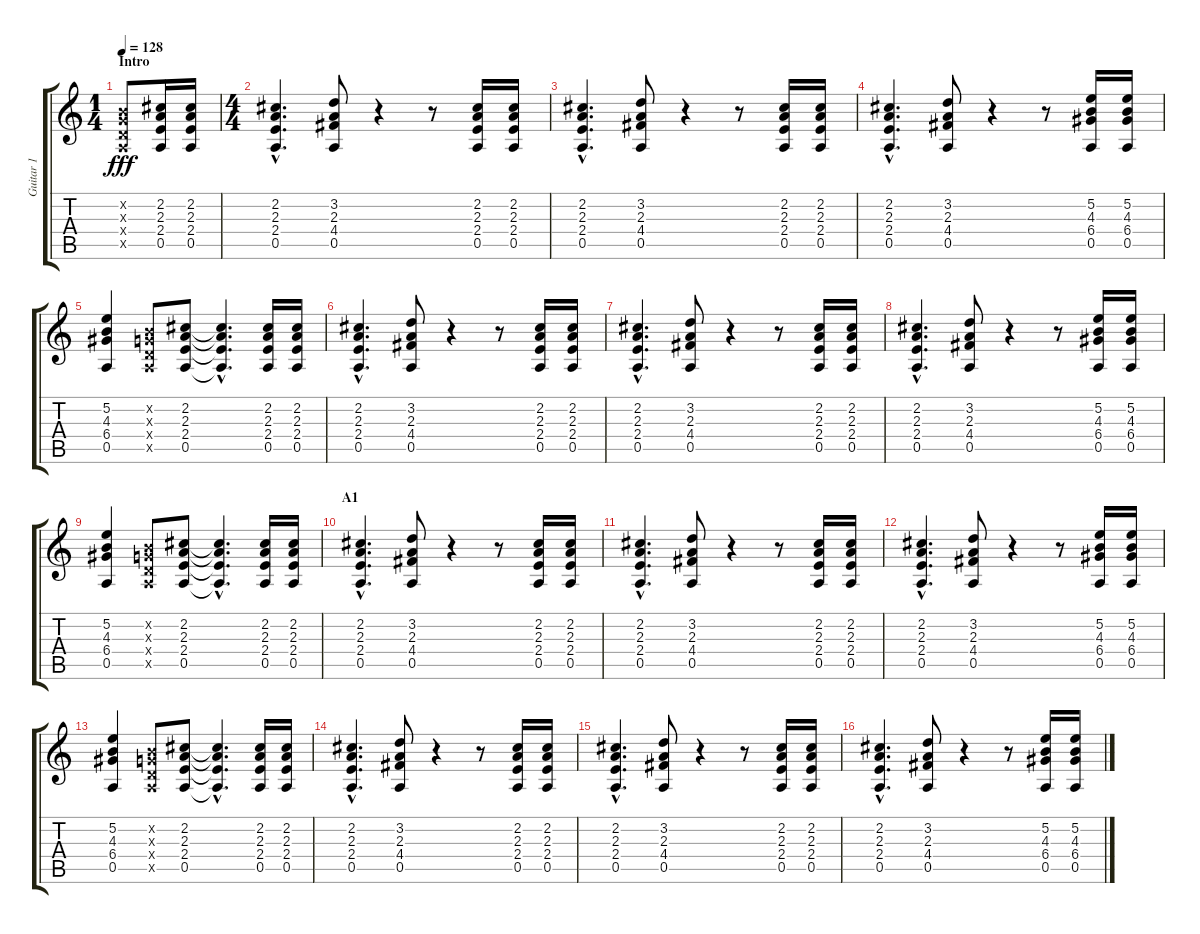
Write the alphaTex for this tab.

\track ("Guitar 1" "Guitar 1") {instrument distortionguitar}
\staff {score tabs}
\tuning (E4 B3 G3 D3 A2 E2) {hide}
\ts (1 4)
\section ("" "Intro")
\tempo 128
\clef g2
\ks c
(0.2{x} 0.3{x} 0.4{x} 0.5{x}).8{dy fff instrument distortionguitar} (2.2 2.3 2.4 0.5).16 (2.2 2.3 2.4 0.5).16 |
\ts (4 4)
(2.2{hac} 2.3{hac} 2.4{hac} 0.5{hac}).4{d} (3.2 2.3 4.4 0.5).8 r.4 r.8 (2.2 2.3 2.4 0.5).16 (2.2 2.3 2.4 0.5).16 |
(2.2{hac} 2.3{hac} 2.4{hac} 0.5{hac}).4{d} (3.2 2.3 4.4 0.5).8 r.4 r.8 (2.2 2.3 2.4 0.5).16 (2.2 2.3 2.4 0.5).16 |
(2.2{hac} 2.3{hac} 2.4{hac} 0.5{hac}).4{d} (3.2 2.3 4.4 0.5).8 r.4 r.8 (5.2 4.3 6.4 0.5).16 (5.2 4.3 6.4 0.5).16 |
(5.2 4.3 6.4 0.5).4 (0.2{x} 0.3{x} 0.4{x} 0.5{x}).8 (2.2 2.3 2.4 0.5).8 (2.2{hac t} 2.3{hac t} 2.4{hac t} 0.5{hac t}).4{d} (2.2 2.3 2.4 0.5).16 (2.2 2.3 2.4 0.5).16 |
(2.2{hac} 2.3{hac} 2.4{hac} 0.5{hac}).4{d} (3.2 2.3 4.4 0.5).8 r.4 r.8 (2.2 2.3 2.4 0.5).16 (2.2 2.3 2.4 0.5).16 |
(2.2{hac} 2.3{hac} 2.4{hac} 0.5{hac}).4{d} (3.2 2.3 4.4 0.5).8 r.4 r.8 (2.2 2.3 2.4 0.5).16 (2.2 2.3 2.4 0.5).16 |
(2.2{hac} 2.3{hac} 2.4{hac} 0.5{hac}).4{d} (3.2 2.3 4.4 0.5).8 r.4 r.8 (5.2 4.3 6.4 0.5).16 (5.2 4.3 6.4 0.5).16 |
(5.2 4.3 6.4 0.5).4 (0.2{x} 0.3{x} 0.4{x} 0.5{x}).8 (2.2 2.3 2.4 0.5).8 (2.2{hac t} 2.3{hac t} 2.4{hac t} 0.5{hac t}).4{d} (2.2 2.3 2.4 0.5).16 (2.2 2.3 2.4 0.5).16 |
\section ("" "A1")
(2.2{hac} 2.3{hac} 2.4{hac} 0.5{hac}).4{d} (3.2 2.3 4.4 0.5).8 r.4 r.8 (2.2 2.3 2.4 0.5).16 (2.2 2.3 2.4 0.5).16 |
(2.2{hac} 2.3{hac} 2.4{hac} 0.5{hac}).4{d} (3.2 2.3 4.4 0.5).8 r.4 r.8 (2.2 2.3 2.4 0.5).16 (2.2 2.3 2.4 0.5).16 |
(2.2{hac} 2.3{hac} 2.4{hac} 0.5{hac}).4{d} (3.2 2.3 4.4 0.5).8 r.4 r.8 (5.2 4.3 6.4 0.5).16 (5.2 4.3 6.4 0.5).16 |
(5.2 4.3 6.4 0.5).4 (0.2{x} 0.3{x} 0.4{x} 0.5{x}).8 (2.2 2.3 2.4 0.5).8 (2.2{hac t} 2.3{hac t} 2.4{hac t} 0.5{hac t}).4{d} (2.2 2.3 2.4 0.5).16 (2.2 2.3 2.4 0.5).16 |
(2.2{hac} 2.3{hac} 2.4{hac} 0.5{hac}).4{d} (3.2 2.3 4.4 0.5).8 r.4 r.8 (2.2 2.3 2.4 0.5).16 (2.2 2.3 2.4 0.5).16 |
(2.2{hac} 2.3{hac} 2.4{hac} 0.5{hac}).4{d} (3.2 2.3 4.4 0.5).8 r.4 r.8 (2.2 2.3 2.4 0.5).16 (2.2 2.3 2.4 0.5).16 |
(2.2{hac} 2.3{hac} 2.4{hac} 0.5{hac}).4{d} (3.2 2.3 4.4 0.5).8 r.4 r.8 (5.2 4.3 6.4 0.5).16 (5.2 4.3 6.4 0.5).16
